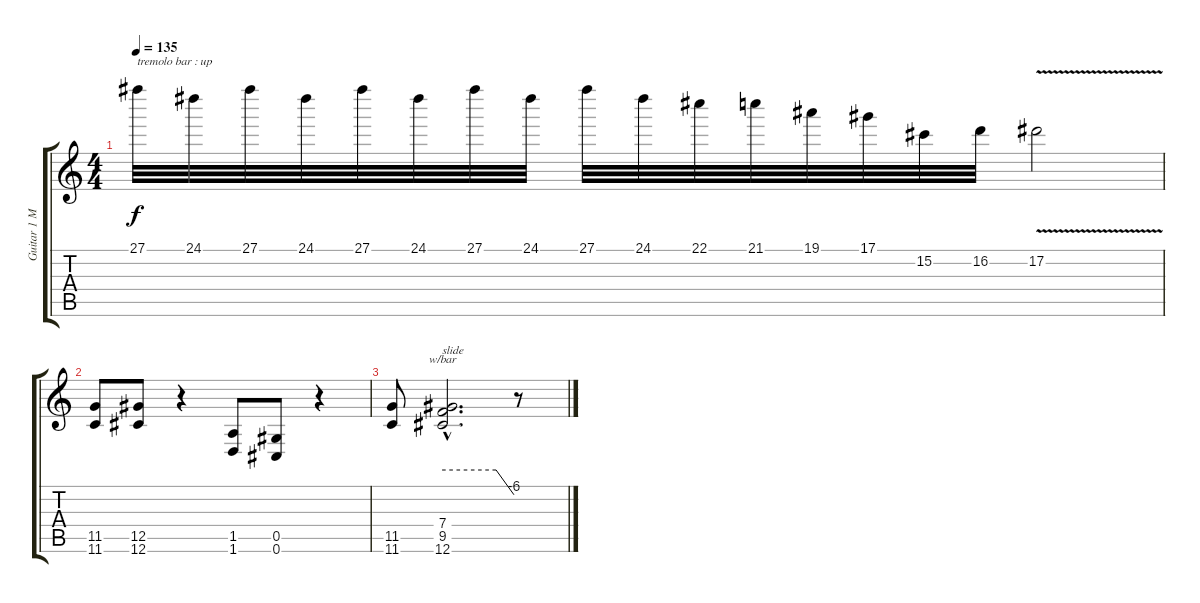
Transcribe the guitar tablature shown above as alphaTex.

\track ("Guitar 1 Mattias \"IA\" Eklundh" "Guitar 1 M") {instrument distortionguitar}
\staff {score tabs}
\tuning (Eb4 Bb3 Gb3 Db3 Ab2 Db2) {hide}
\ts (4 4)
\tempo 135
\clef g2
\ks c
27.1.32{txt "tremolo bar : up" dy f} 24.1.32 27.1.32 24.1.32 27.1.32 24.1.32 27.1.32 24.1.32 27.1.32 24.1.32 22.1.32 21.1.32 19.1.32 17.1.32 15.2.32 16.2.32 17.2{v}.2 |
(11.5 11.6).8 (12.5 12.6).8 r.4 (1.5 1.6).8 (0.5 0.6).8 r.4 |
(11.5 11.6).8 (7.4{hac} 9.5{hac} 12.6{hac}).2{d tbe (custom default 0 0 45 0 60 -24) txt "slide"} r.8
